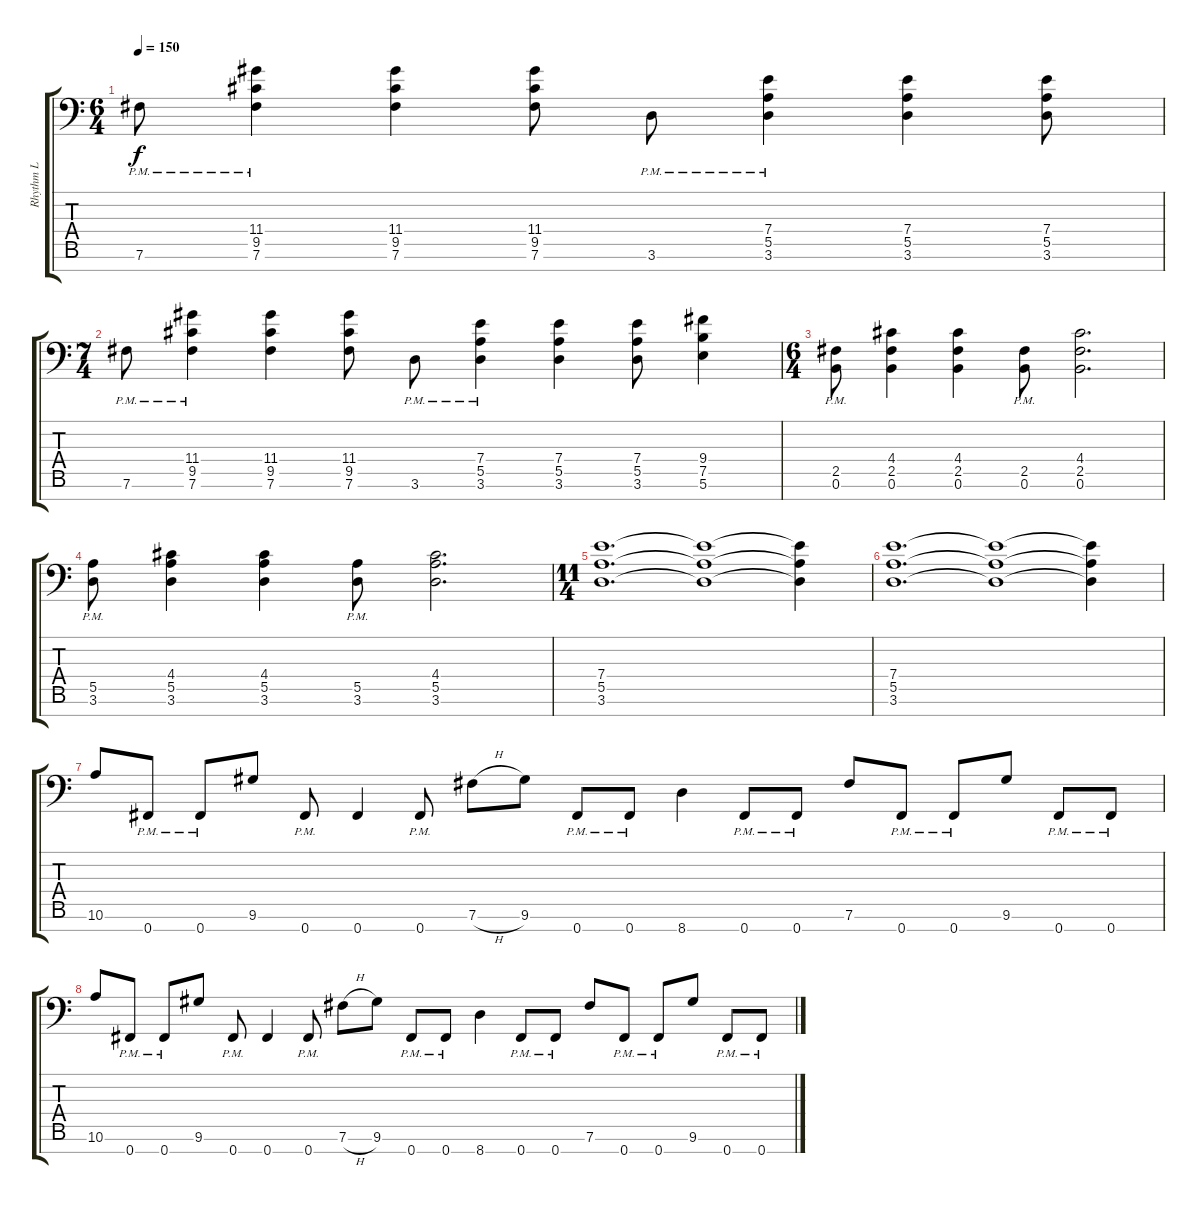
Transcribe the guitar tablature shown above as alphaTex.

\track ("Rhythm L" "Rhythm L") {instrument distortionguitar}
\staff {score tabs}
\tuning (B3 G3 D3 A2 E2 B1 Gb1) {hide}
\ts (6 4)
\tempo 150
\clef f4
\ks c
7.6{pm}.8{dy f} (11.4{pm} 9.5{pm} 7.6{pm}).4 (11.4 9.5 7.6).4 (11.4 9.5 7.6).8 3.6{pm}.8 (7.4{pm} 5.5{pm} 3.6{pm}).4 (7.4 5.5 3.6).4 (7.4 5.5 3.6).8 |
\ts (7 4)
7.6{pm}.8 (11.4{pm} 9.5{pm} 7.6{pm}).4 (11.4 9.5 7.6).4 (11.4 9.5 7.6).8 3.6{pm}.8 (7.4{pm} 5.5{pm} 3.6{pm}).4 (7.4 5.5 3.6).4 (7.4 5.5 3.6).8 (9.4 7.5 5.6).4 |
\ts (6 4)
(2.5{pm} 0.6{pm}).8 (4.4 2.5 0.6).4 (4.4 2.5 0.6).4 (2.5{pm} 0.6{pm}).8 (4.4 2.5 0.6).2{d} |
(5.5{pm} 3.6{pm}).8 (4.4 5.5 3.6).4 (4.4 5.5 3.6).4 (5.5{pm} 3.6{pm}).8 (4.4 5.5 3.6).2{d} |
\ts (11 4)
(7.4 5.5 3.6).1{d} (7.4{t} 5.5{t} 3.6{t}).1 (7.4{t} 5.5{t} 3.6{t}).4 |
(7.4 5.5 3.6).1{d} (7.4{t} 5.5{t} 3.6{t}).1 (7.4{t} 5.5{t} 3.6{t}).4 |
10.6.8 0.7{pm}.8 0.7{pm}.8 9.6.8 0.7{pm}.8 0.7.4 0.7{pm}.8 7.6{h}.8 9.6.8 0.7{pm}.8 0.7{pm}.8 8.7.4 0.7{pm}.8 0.7{pm}.8 7.6.8 0.7{pm}.8 0.7{pm}.8 9.6.8 0.7{pm}.8 0.7{pm}.8 |
10.6.8 0.7{pm}.8 0.7{pm}.8 9.6.8 0.7{pm}.8 0.7.4 0.7{pm}.8 7.6{h}.8 9.6.8 0.7{pm}.8 0.7{pm}.8 8.7.4 0.7{pm}.8 0.7{pm}.8 7.6.8 0.7{pm}.8 0.7{pm}.8 9.6.8 0.7{pm}.8 0.7{pm}.8
